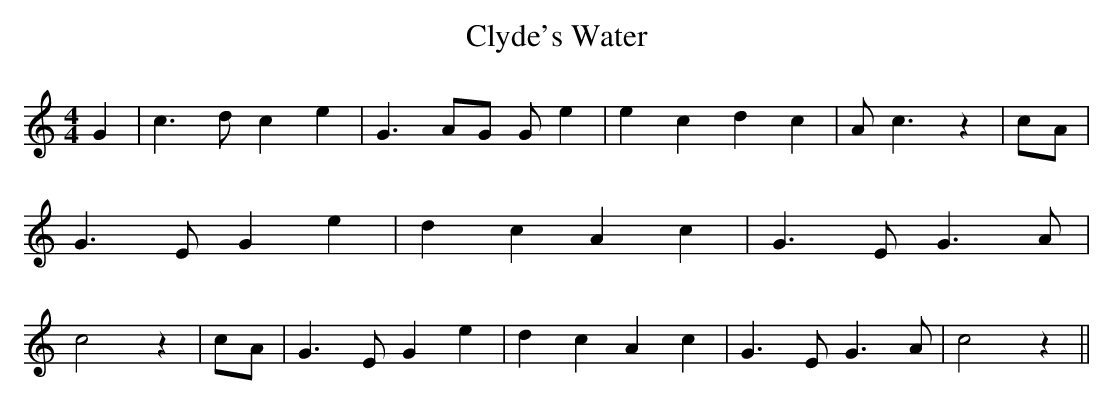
X:1
T:Clyde's Water
M:4/4
L:1/4
K:C
 G| c3/2 d/2 c e| G3/2- A/2G/2 G/2 e| e c d c| A/2- c3/2 z|c/2-A/2|\
 G3/2 E/2 G e| d c A c| G3/2 E/2 G3/2 A/2| c2 z|c/2-A/2| G3/2 E/2 G e|\
 d c A c| G3/2 E/2 G3/2 A/2| c2 z||
